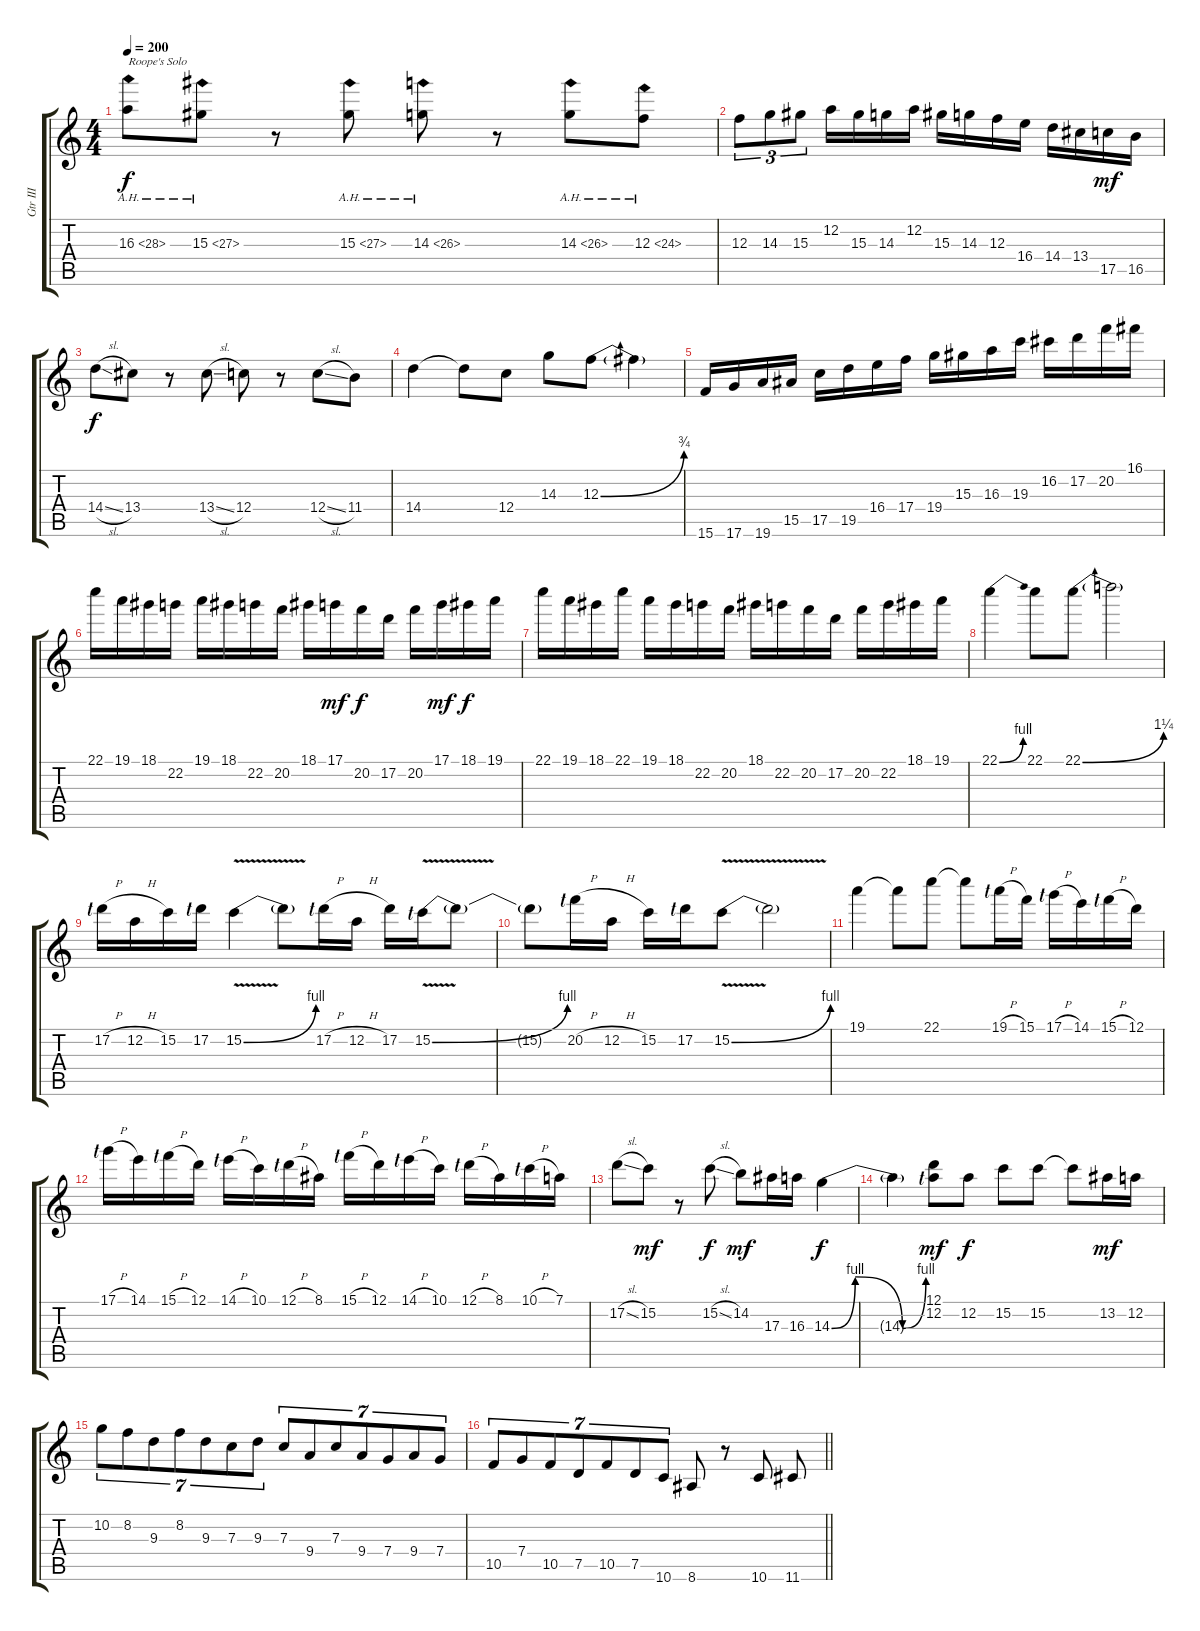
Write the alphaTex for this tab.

\track ("Gtr III" "Gtr III") {instrument distortionguitar}
\staff {score tabs}
\tuning (D4 A3 F3 C3 G2 D2) {hide}
\ts (4 4)
\tempo 200
\clef g2
\ks c
16.3{ah 12}.8{txt "Roope's Solo" dy f volume 16} 15.3{ah 12}.8 r.8 15.3{ah 12}.8 14.3{ah 12}.8 r.8 14.3{ah 12}.8 12.3{ah 12}.8 |
12.3.8{tu (3 2)} 14.3.8{tu (3 2)} 15.3.8{tu (3 2)} 12.2.16 15.3.16 14.3.16 12.2.16 15.3.16 14.3.16 12.3.16 16.4.16 14.4.16 13.4.16 17.5.16{dy mf} 16.5.16 |
14.4{sl}.8{dy f} 13.4.8 r.8 13.4{sl}.8 12.4.8 r.8 12.4{sl}.8 11.4.8 |
14.4.4 14.4{t}.8 12.4.8 14.3.8 12.3{be (bend 0 0 60 3)}.8 12.3{t}.4 |
15.6.16 17.6.16 19.6.16 15.5.16 17.5.16 19.5.16 16.4.16 17.4.16 19.4.16 15.3.16 16.3.16 19.3.16 16.2.16 17.2.16 20.2.16 16.1.16 |
22.1.16 19.1.16 18.1.16 22.2.16 19.1.16 18.1.16 22.2.16 20.2.16 18.1.16 17.1.16{dy mf} 20.2.16{dy f} 17.2.16 20.2.16 17.1.16{dy mf} 18.1.16{dy f} 19.1.16 |
22.1.16 19.1.16 18.1.16 22.1.16 19.1.16 18.1.16 22.2.16 20.2.16 18.1.16 22.2.16 20.2.16 17.2.16 20.2.16 22.2.16 18.1.16 19.1.16 |
22.1{be (bend 0 0 60 4)}.4 22.1.8 22.1{be (bend 0 0 60 5)}.8 22.1{t}.2 |
17.2{h lf 1}.16 12.2{h}.16 15.2.16 17.2{lf 1}.16 15.2{be (bend 0 0 60 4) v}.4 15.2{t}.8 17.2{h lf 1}.16 12.2{h}.16 17.2.16 15.2{be (bend 0 0 60 4) v lf 1}.16 15.2{t}.8 |
15.2{t}.8 20.2{h lf 1}.16 12.2{h}.16 15.2.16 17.2{lf 1}.16 15.2{be (bend 0 0 60 4) v}.8 15.2{t}.2 |
19.1.4 19.1{t}.8 22.1.8 22.1{t}.8 19.1{h lf 1}.16 15.1.16 17.1{h lf 1}.16 14.1.16 15.1{h lf 1}.16 12.1.16 |
17.1{h lf 1}.16 14.1.16 15.1{h lf 1}.16 12.1.16 14.1{h lf 1}.16 10.1.16 12.1{h lf 1}.16 8.1.16 15.1{h lf 1}.16 12.1.16 14.1{h lf 1}.16 10.1.16 12.1{h lf 1}.16 8.1.16 10.1{h lf 1}.16 7.1.16 |
17.2{sl}.8 15.2.8{dy mf} r.8 15.2{sl}.8{dy f} 14.2.8{dy mf} 17.3.16 16.3.16 14.3{be (custom 0 0 15 4 45 0 60 4)}.4{dy f} |
14.3{t}.4 (12.1 12.2{lf 1}).8{dy mf} 12.2.8{dy f} 15.2.8 15.2.8 15.2{t}.8 13.2.16{dy mf} 12.2.16 |
10.2.8{tu (7 4)} 8.2.8{tu (7 4)} 9.3.8{tu (7 4)} 8.2.8{tu (7 4)} 9.3.8{tu (7 4)} 7.3.8{tu (7 4)} 9.3.8{tu (7 4)} 7.3.8{tu (7 4)} 9.4.8{tu (7 4)} 7.3.8{tu (7 4)} 9.4.8{tu (7 4)} 7.4.8{tu (7 4)} 9.4.8{tu (7 4)} 7.4.8{tu (7 4)} |
\barLineRight lightlight
10.5.8{tu (7 4)} 7.4.8{tu (7 4)} 10.5.8{tu (7 4)} 7.5.8{tu (7 4)} 10.5.8{tu (7 4)} 7.5.8{tu (7 4)} 10.6.8{tu (7 4)} 8.6.8 r.8 10.6.8 11.6.8
